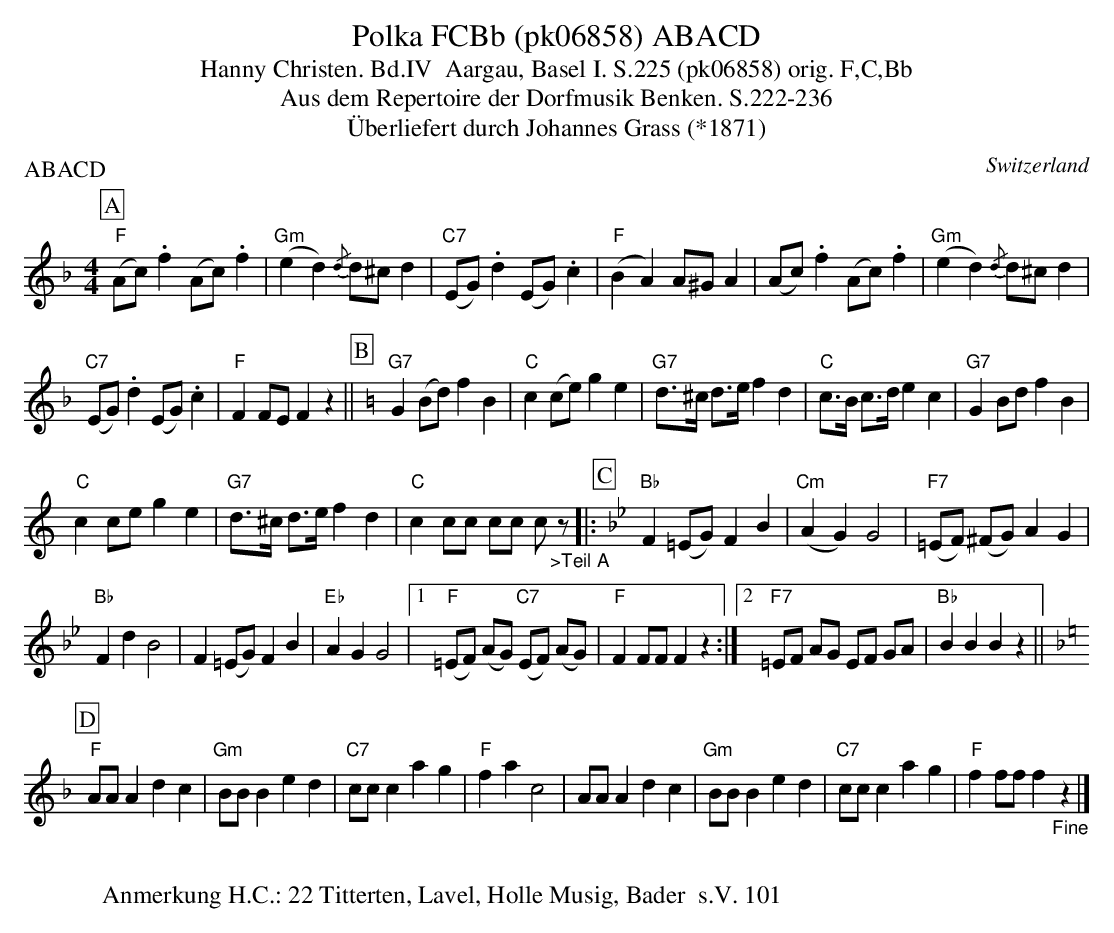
X:1
T:Polka FCBb (pk06858) ABACD
T:Hanny Christen. Bd.IV  Aargau, Basel I. S.225 (pk06858) orig. F,C,Bb
T: Aus dem Repertoire der Dorfmusik Benken. S.222-236
T:Überliefert durch Johannes Grass (*1871)
P:ABACD
M:4/4
L:1/8
O:Switzerland
K:F major
[P:A] ("F"Ac).f2 (Ac) .f2 | ("Gm"e2d2)  {/d}d^c d2 | ("C7"EG) .d2 (EG).c2 | ("F"B2A2) A^GA2 | (Ac).f2 (Ac) .f2 | ("Gm"e2d2)  {/d}d^c d2 |
("C7"EG) .d2 (EG).c2 | "F"F2FEF2 z2 || [P:B] [K:C] "G7"G2(Bd)f2B2 | "C"c2(ce)g2e2 | "G7"d>^c d>e f2d2 | "C"c>B c>d e2c2 | "G7"G2Bd f2B2 |
"C"c2ceg2e2 | "G7"d>^c d>e f2d2 | "C"c2cc cc c"_>Teil A"z |: [P:C] [K:Bb] "Bb"F2 (=EG)F2B2 | ("Cm"A2G2)G4 | ("F7"=EF) (^FG) A2G2 |
"Bb"F2d2B4 | F2 (=EG)F2B2 | "Eb"A2G2G4 |1 ("F"=EF) (AG) ("C7"EF) (AG) | "F"F2FF F2 z2 :|2 "F7"=EF AG EF GA | "Bb"B2B2B2z2 || [P:D] [K:F]
"F"AAA2d2c2 | "Gm"BBB2e2d2 | "C7"ccc2a2g2 | "F"f2a2c4 | AAA2d2c2 | "Gm"BBB2e2d2 | "C7"ccc2a2g2 | "F"f2fff2"_Fine"z2 |]
W:
W:Anmerkung H.C.: 22 Titterten, Lavel, Holle Musig, Bader  s.V. 101
